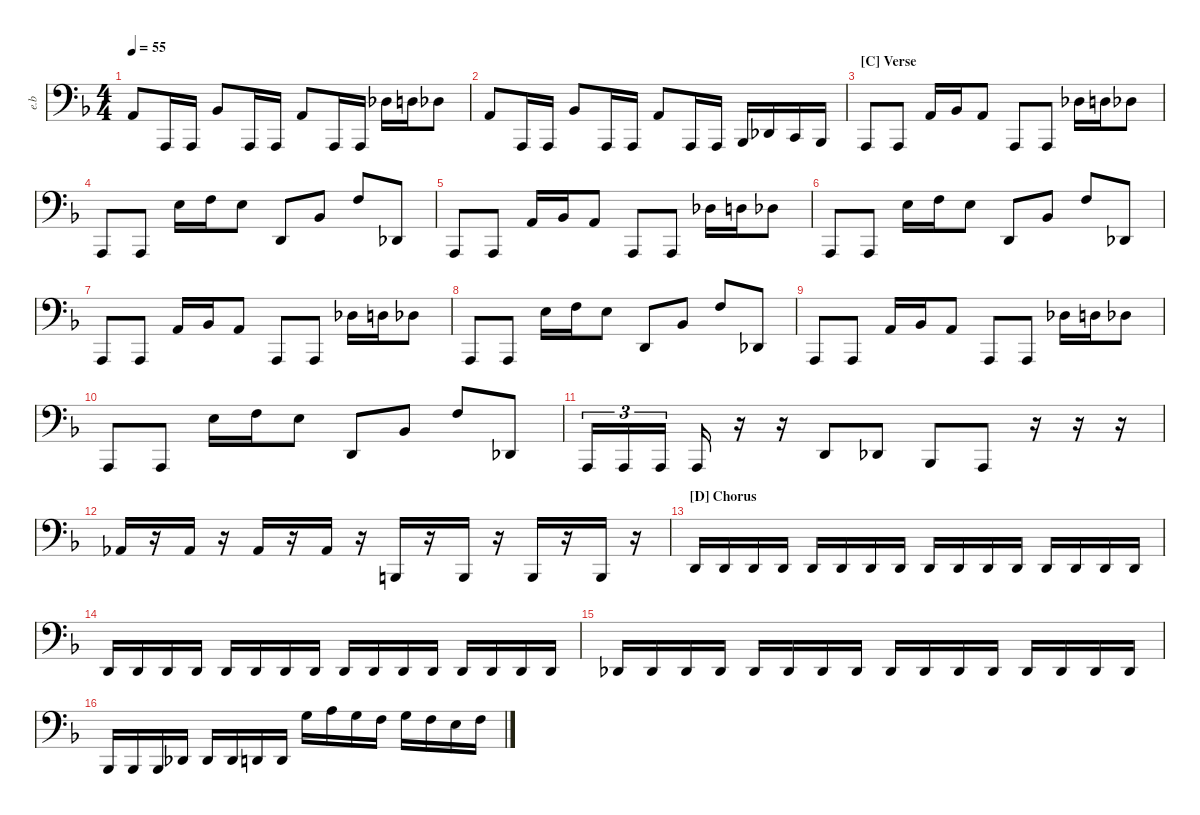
\defaultSystemsLayout 4
\hideDynamics
\bracketExtendMode nobrackets
\otherSystemsTrackNameOrientation horizontal
\track ("Electric Bass" "e.b") {instrument electricbassfinger}
\staff {score}
\tuning (G2 D2 A1 E1 A0)
\ts (4 4)
\tempo 55
\clef f4
\ks dminor
5.4.8{dy fff} 0.5.16 0.5.16 6.4.8 0.5.16 0.5.16 5.4.8 0.5.16 0.5.16 9.4.16 10.4.16 9.4.8 |
5.4.8 0.5.16 0.5.16 6.4.8 0.5.16 0.5.16 5.4.8 0.5.16 0.5.16 1.5.16 4.5.16 3.5.16 1.5.16 |
\section ("C" "Verse")
0.5.8 0.5.8 5.4.16 6.4.16 5.4.8 0.5.8 0.5.8 9.4.16 10.4.16 9.4.8 |
0.5.8 0.5.8 12.4.16 13.4.16 12.4.8 5.5.8 6.4.8 8.3.8 4.5.8 |
0.5.8 0.5.8 5.4.16 6.4.16 5.4.8 0.5.8 0.5.8 9.4.16 10.4.16 9.4.8 |
0.5.8 0.5.8 12.4.16 13.4.16 12.4.8 5.5.8 6.4.8 8.3.8 4.5.8 |
0.5.8 0.5.8 5.4.16 6.4.16 5.4.8 0.5.8 0.5.8 9.4.16 10.4.16 9.4.8 |
0.5.8 0.5.8 12.4.16 13.4.16 12.4.8 5.5.8 6.4.8 8.3.8 4.5.8 |
0.5.8 0.5.8 5.4.16 6.4.16 5.4.8 0.5.8 0.5.8 9.4.16 10.4.16 9.4.8 |
0.5.8 0.5.8 12.4.16 13.4.16 12.4.8 5.5.8 6.4.8 8.3.8 4.5.8 |
0.5.16{tu (3 2)} 0.5.16{tu (3 2)} 0.5.16{tu (3 2)} 0.5.16 r.16 r.16 5.5.8 4.5.8 1.5.8 0.5.8 r.16 r.16 r.16 |
4.4.16 r.16 4.4.16 r.16 4.4.16 r.16 4.4.16 r.16 2.5.16 r.16 2.5.16 r.16 2.5.16 r.16 2.5.16 r.16 |
\section ("D" "Chorus")
5.5.16 5.5.16 5.5.16 5.5.16 5.5.16 5.5.16 5.5.16 5.5.16 5.5.16 5.5.16 5.5.16 5.5.16 5.5.16 5.5.16 5.5.16 5.5.16 |
5.5.16 5.5.16 5.5.16 5.5.16 5.5.16 5.5.16 5.5.16 5.5.16 5.5.16 5.5.16 5.5.16 5.5.16 5.5.16 5.5.16 5.5.16 5.5.16 |
4.5.16 4.5.16 4.5.16 4.5.16 4.5.16 4.5.16 4.5.16 4.5.16 4.5.16 4.5.16 4.5.16 4.5.16 4.5.16 4.5.16 4.5.16 4.5.16 |
1.5.16 1.5.16 1.5.16 4.5.16 4.5.16 4.5.16 5.5.16 5.5.16 5.2.16 7.2.16 5.2.16 8.3.16 5.2.16 8.3.16 7.3.16 8.3.16
